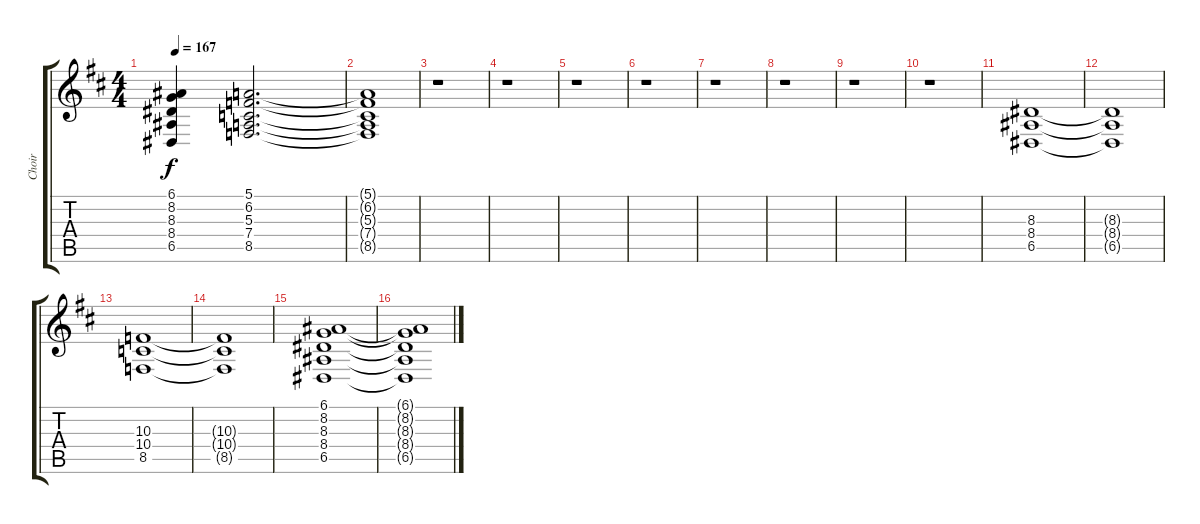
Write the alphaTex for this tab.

\track ("Choir" "Choir") {instrument pad4choir}
\staff {score tabs}
\tuning (E4 B3 G3 D3 A2 D2) {hide}
\ts (4 4)
\tempo 167
\clef g2
\ks d
(6.1{t} 8.2{t} 8.3{t} 8.4{t} 6.5{t}).4{dy f} (5.1 6.2 5.3 7.4 8.5).2{d} |
(5.1{t} 6.2{t} 5.3{t} 7.4{t} 8.5{t}).1 |
r.1 |
r.1 |
r.1 |
r.1 |
r.1 |
r.1 |
r.1 |
r.1 |
(8.3 8.4 6.5).1 |
(8.3{t} 8.4{t} 6.5{t}).1 |
(10.3 10.4 8.5).1 |
(10.3{t} 10.4{t} 8.5{t}).1 |
(6.1 8.2 8.3 8.4 6.5).1 |
(6.1{t} 8.2{t} 8.3{t} 8.4{t} 6.5{t}).1
